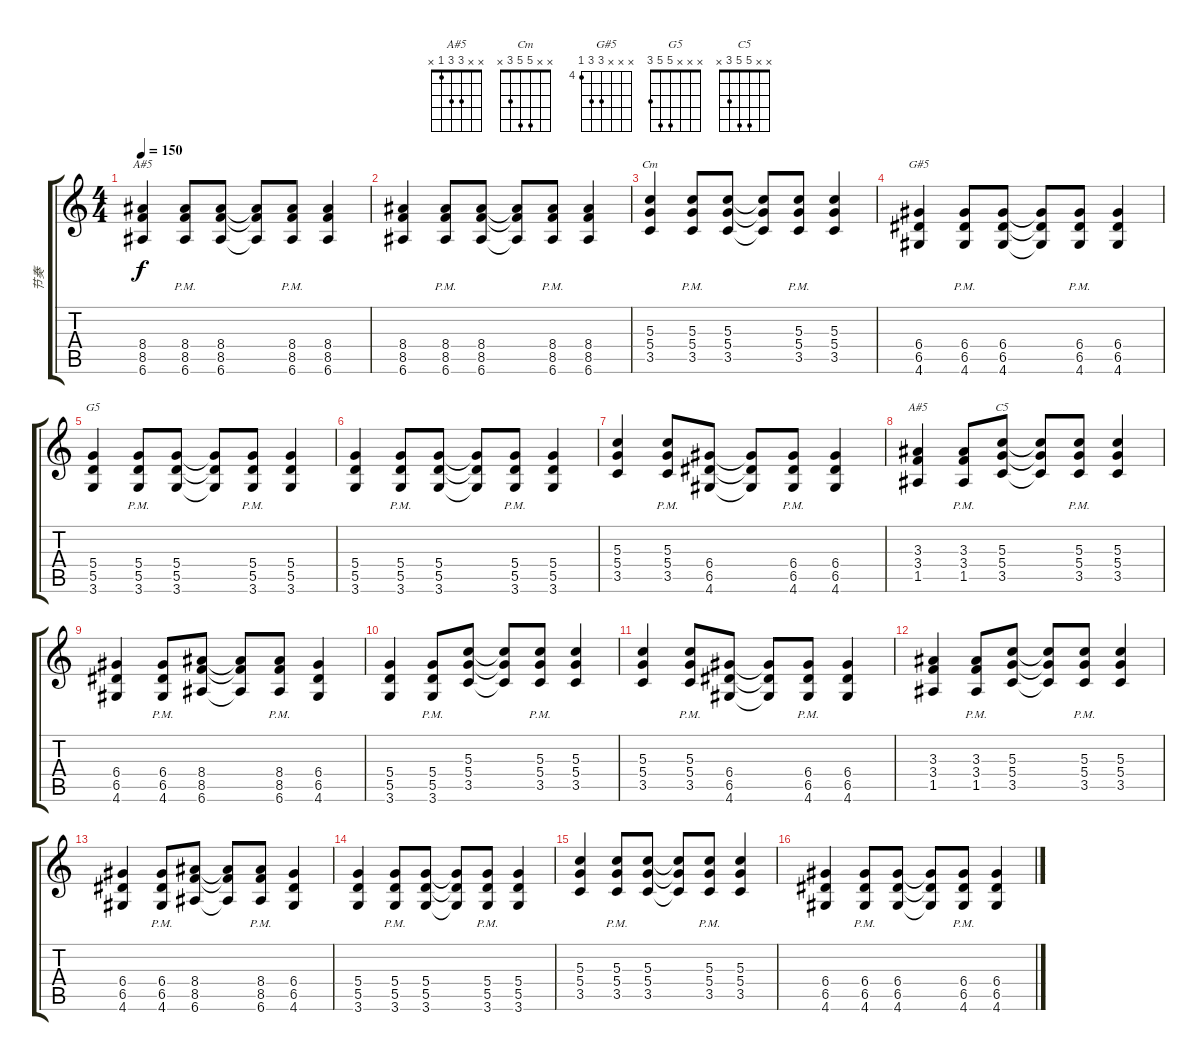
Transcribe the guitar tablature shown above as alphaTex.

\track ("节奏" "节奏") {instrument overdrivenguitar}
\staff {score tabs}
\tuning (E4 B3 G3 D3 A2 E2) {hide}
\chord ("A#5" x x x 8 8 6) {firstfret 6}
\chord ("Cm" x x 5 5 3 x)
\chord ("G#5" x x x 6 6 4) {firstfret 4}
\chord ("G5" x x x 5 5 3)
\chord ("A#5" x x 3 3 1 x)
\chord ("C5" x x 5 5 3 x)
\ts (4 4)
\tempo 150
\clef g2
\ks c
(8.4 8.5 6.6).4{ch "A#5" dy f} (8.4 8.5 6.6{pm}).8 (8.4 8.5 6.6).8 (8.4{t} 8.5{t} 6.6{t}).8 (8.4 8.5 6.6{pm}).8 (8.4 8.5 6.6).4 |
(8.4 8.5 6.6).4 (8.4 8.5 6.6{pm}).8 (8.4 8.5 6.6).8 (8.4{t} 8.5{t} 6.6{t}).8 (8.4 8.5 6.6{pm}).8 (8.4 8.5 6.6).4 |
(5.3 5.4 3.5).4{ch "Cm"} (5.3{pm} 5.4 3.5).8 (5.3 5.4 3.5).8 (5.3{t} 5.4{t} 3.5{t}).8 (5.3 5.4 3.5{pm}).8 (5.3 5.4 3.5).4 |
(6.4 6.5 4.6).4{ch "G#5"} (6.4 6.5 4.6{pm}).8 (6.4 6.5 4.6).8 (6.4{t} 6.5{t} 4.6{t}).8 (6.4{pm} 6.5 4.6).8 (6.4 6.5 4.6).4 |
(5.4 5.5 3.6).4{ch "G5"} (5.4 5.5 3.6{pm}).8 (5.4 5.5 3.6).8 (5.4{t} 5.5{t} 3.6{t}).8 (5.4{pm} 5.5 3.6).8 (5.4 5.5 3.6).4 |
(5.4 5.5 3.6).4 (5.4 5.5 3.6{pm}).8 (5.4 5.5 3.6).8 (5.4{t} 5.5{t} 3.6{t}).8 (5.4{pm} 5.5 3.6).8 (5.4 5.5 3.6).4 |
(5.3 5.4 3.5).4 (5.3 5.4 3.5{pm}).8 (6.4 6.5 4.6).8 (6.4{t} 6.5{t} 4.6{t}).8 (6.4{pm} 6.5 4.6).8 (6.4 6.5 4.6).4 |
(3.3 3.4 1.5).4{ch "A#5"} (3.3{pm} 3.4 1.5).8 (5.3 5.4 3.5).8{ch "C5"} (5.3{t} 5.4{t} 3.5{t}).8 (5.3 5.4 3.5{pm}).8 (5.3 5.4 3.5).4 |
(6.4 6.5 4.6).4 (6.4 6.5 4.6{pm}).8 (8.4 8.5 6.6).8 (8.4{t} 8.5{t} 6.6{t}).8 (8.4{pm} 8.5 6.6).8 (6.4 6.5 4.6).4 |
(5.4 5.5 3.6).4 (5.4 5.5 3.6{pm}).8 (5.3 5.4 3.5).8 (5.3{t} 5.4{t} 3.5{t}).8 (5.3 5.4{pm} 3.5).8 (5.3 5.4 3.5).4 |
(5.3 5.4 3.5).4 (5.3 5.4 3.5{pm}).8 (6.4 6.5 4.6).8 (6.4{t} 6.5{t} 4.6{t}).8 (6.4{pm} 6.5 4.6).8 (6.4 6.5 4.6).4 |
(3.3 3.4 1.5).4 (3.3{pm} 3.4 1.5).8 (5.3 5.4 3.5).8 (5.3{t} 5.4{t} 3.5{t}).8 (5.3 5.4 3.5{pm}).8 (5.3 5.4 3.5).4 |
(6.4 6.5 4.6).4 (6.4 6.5 4.6{pm}).8 (8.4 8.5 6.6).8 (8.4{t} 8.5{t} 6.6{t}).8 (8.4{pm} 8.5 6.6).8 (6.4 6.5 4.6).4 |
(5.4 5.5 3.6).4 (5.4 5.5 3.6{pm}).8 (5.4 5.5 3.6).8 (5.4{t} 5.5{t} 3.6{t}).8 (5.4{pm} 5.5 3.6).8 (5.4 5.5 3.6).4 |
(5.3 5.4 3.5).4 (5.3{pm} 5.4 3.5).8 (5.3 5.4 3.5).8 (5.3{t} 5.4{t} 3.5{t}).8 (5.3 5.4 3.5{pm}).8 (5.3 5.4 3.5).4 |
(6.4 6.5 4.6).4 (6.4 6.5 4.6{pm}).8 (6.4 6.5 4.6).8 (6.4{t} 6.5{t} 4.6{t}).8 (6.4{pm} 6.5 4.6).8 (6.4 6.5 4.6).4
